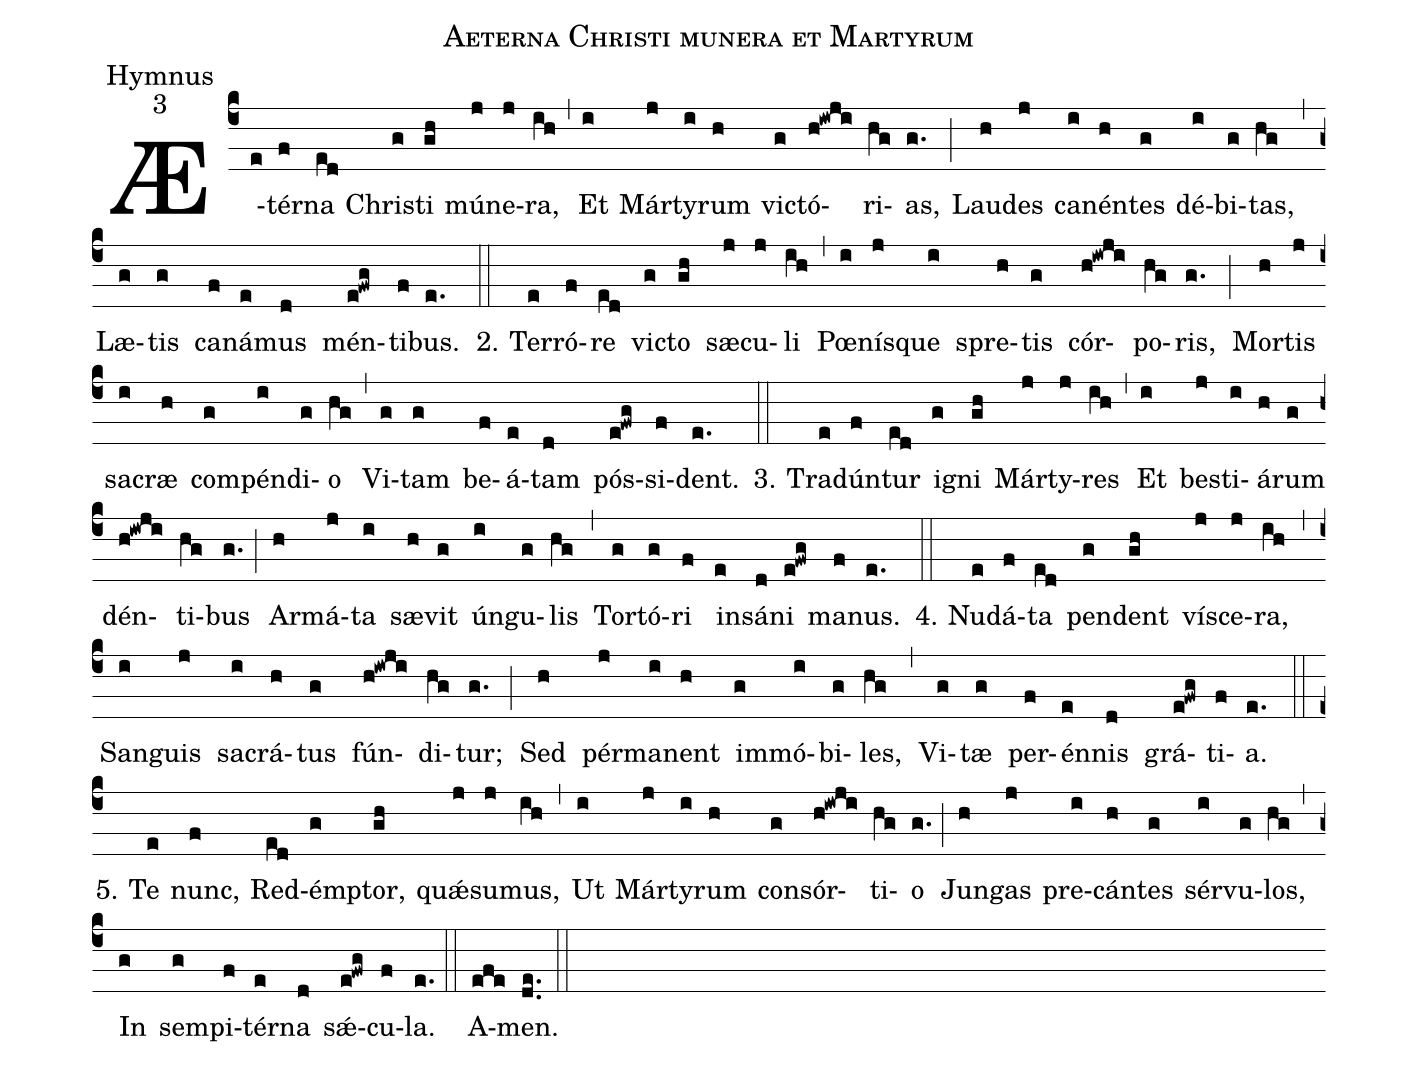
name:Aeterna Christi munera et Martyrum;
office-part:Hymnus;
mode:3;
%%
(c4)Æ(e)tér(f)na(ed) Chris(g)ti(gh) mú(j)ne(j)ra,(ih) (,)
Et(i) Már(j)ty(i)rum(h) vic(g)tó(h!iwji)ri(hg)as,(g.) (;)
Lau(h)des(j) ca(i)nén(h)tes(g) dé(i)bi(g)tas,(hg) (,)
Læ(g)tis(g) ca(f)ná(e)mus(d) mén(e!fwg)ti(f)bus.(e.) (::)

2. Ter(e)ró(f)re(ed) vic(g)to(gh) sæ(j)cu(j)li(ih) (,)
Pœ(i)nís(j)que(i) spre(h)tis(g) cór(h!iwji)po(hg)ris,(g.) (;)
Mor(h)tis(j) sa(i)cræ(h) com(g)pén(i)di(g)o(hg) (,)
Vi(g)tam(g) be(f)á(e)tam(d) pós(e!fwg)si(f)dent.(e.) (::)

3. Tra(e)dún(f)tur(ed) i(g)gni(gh) Már(j)ty(j)res(ih) (,)
Et(i) bes(j)ti(i)á(h)rum(g) dén(h!iwji)ti(hg)bus(g.) (;)
Ar(h)má(j)ta(i) sæ(h)vit(g) ún(i)gu(g)lis(hg) (,)
Tor(g)tó(g)ri(f) in(e)sá(d)ni(e!fwg) ma(f)nus.(e.) (::)

4. Nu(e)dá(f)ta(ed) pen(g)dent(gh) ví(j)sce(j)ra,(ih) (,)
San(i)guis(j) sa(i)crá(h)tus(g) fún(h!iwji)di(hg)tur;(g.) (;)
Sed(h) pér(j)ma(i)nent(h) im(g)mó(i)bi(g)les,(hg) (,)
Vi(g)tæ(g) per(f)én(e)nis(d) grá(e!fwg)ti(f)a.(e.) (::)

5. Te(e) nunc,(f) Red(ed)émp(g)tor,(gh) quǽ(j)su(j)mus,(ih) (,)
Ut(i) Már(j)ty(i)rum(h) con(g)sór(h!iwji)ti(hg)o(g.) (;)
Jun(h)gas(j) pre(i)cán(h)tes(g) sér(i)vu(g)los,(hg) (,)
In(g) sem(g)pi(f)tér(e)na(d) sǽ(e!fwg)cu(f)la.(e.) (::)
A(efe)men.(de..) (::)
